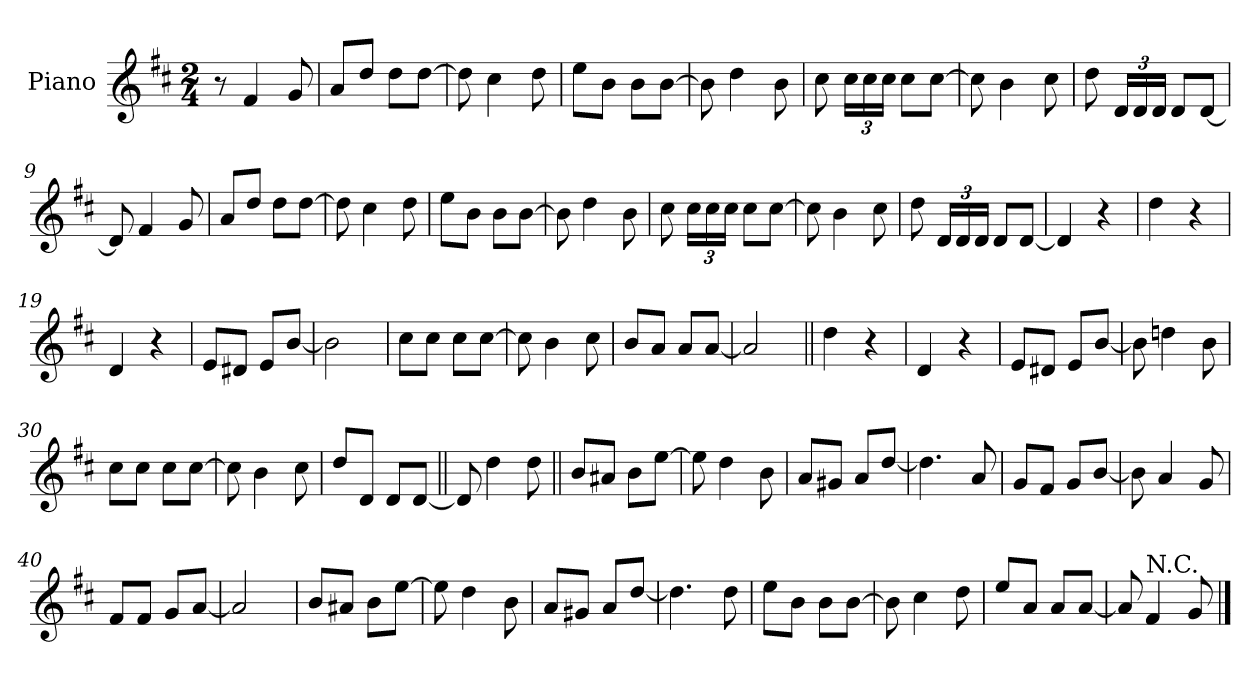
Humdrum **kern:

**kern
*part1
*staff1
*I"Piano
*I'Pno.
*clefG2
*k[f#c#]
*D:
*M2/4
=1
8r
4f#/
8g/
=2
8a/L
8dd/J
8dd\L
[8dd\J
=3
8dd\]
4cc#\
8dd\
=4
8ee\L
8b\J
8b\L
[8b\J
=5
8b\]
4dd\
8b\
!!LO:LB:g=z
=6
8cc#\
*Xbrackettup
24cc#\LL
24cc#\
24cc#\JJ
8cc#\L
[8cc#\J
=7
8cc#\]
4b\
8cc#\
=8
8dd\
24d/LL
24d/
24d/JJ
8d/L
[8d/J
=9
8d/]
4f#/
8g/
=10
8a/L
8dd/J
8dd\L
[8dd\J
!!LO:LB:g=z
=11
8dd\]
4cc#\
8dd\
=12
8ee\L
8b\J
8b\L
[8b\J
=13
8b\]
4dd\
8b\
=14
8cc#\
24cc#\LL
24cc#\
24cc#\JJ
8cc#\L
[8cc#\J
=15
8cc#\]
4b\
8cc#\
!!LO:LB:g=z
=16
8dd\
24d/LL
24d/
24d/JJ
8d/L
[8d/J
=17
4d/]
4r
=18
4dd\
4r
=19
4d/
4r
=20
8e/L
8d#X/J
8e/L
[8b/J
=21
2b\]
!!LO:LB:g=z
=22
8cc#\L
8cc#\J
8cc#\L
[8cc#\J
=23
8cc#\]
4b\
8cc#\
=24
8b/L
8a/J
8a/L
[8a/J
=25
2a/]
=26||
4dd\
4r
=27
4d/
4r
!!LO:LB:g=z
=28
8e/L
8d#X/J
8e/L
[8b/J
=29
8b\]
4ddn\
8b\
=30
8cc#\L
8cc#\J
8cc#\L
[8cc#\J
=31
8cc#\]
4b\
8cc#\
=32
8dd/L
8d/J
8d/L
[8d/J
=33||
8d/]
4dd\
8dd\
!!LO:LB:g=z
=34||
8b/L
8a#X/J
8b\L
[8ee\J
=35
8ee\]
4dd\
8b\
=36
8a/L
8g#X/J
8a/L
[8dd/J
=37
4.dd\]
8a/
=38
8g/L
8f#/J
8g/L
[8b/J
=39
8b\]
4a/
8g/
!!LO:LB:g=z
=40
8f#/L
8f#/J
8g/L
[8a/J
=41
2a/]
=42
8b/L
8a#X/J
8b\L
[8ee\J
=43
8ee\]
4dd\
8b\
=44
8a/L
8g#X/J
8a/L
[8dd/J
=45
4.dd\]
8dd\
!!LO:LB:g=z
=46
8ee\L
8b\J
8b\L
[8b\J
=47
8b\]
4cc#\
8dd\
=48
8ee/L
8a/J
8a/L
[8a/J
=49
8a/]
!LO:TX:a:t=N.C.
4f#/
8g/
==
*-
